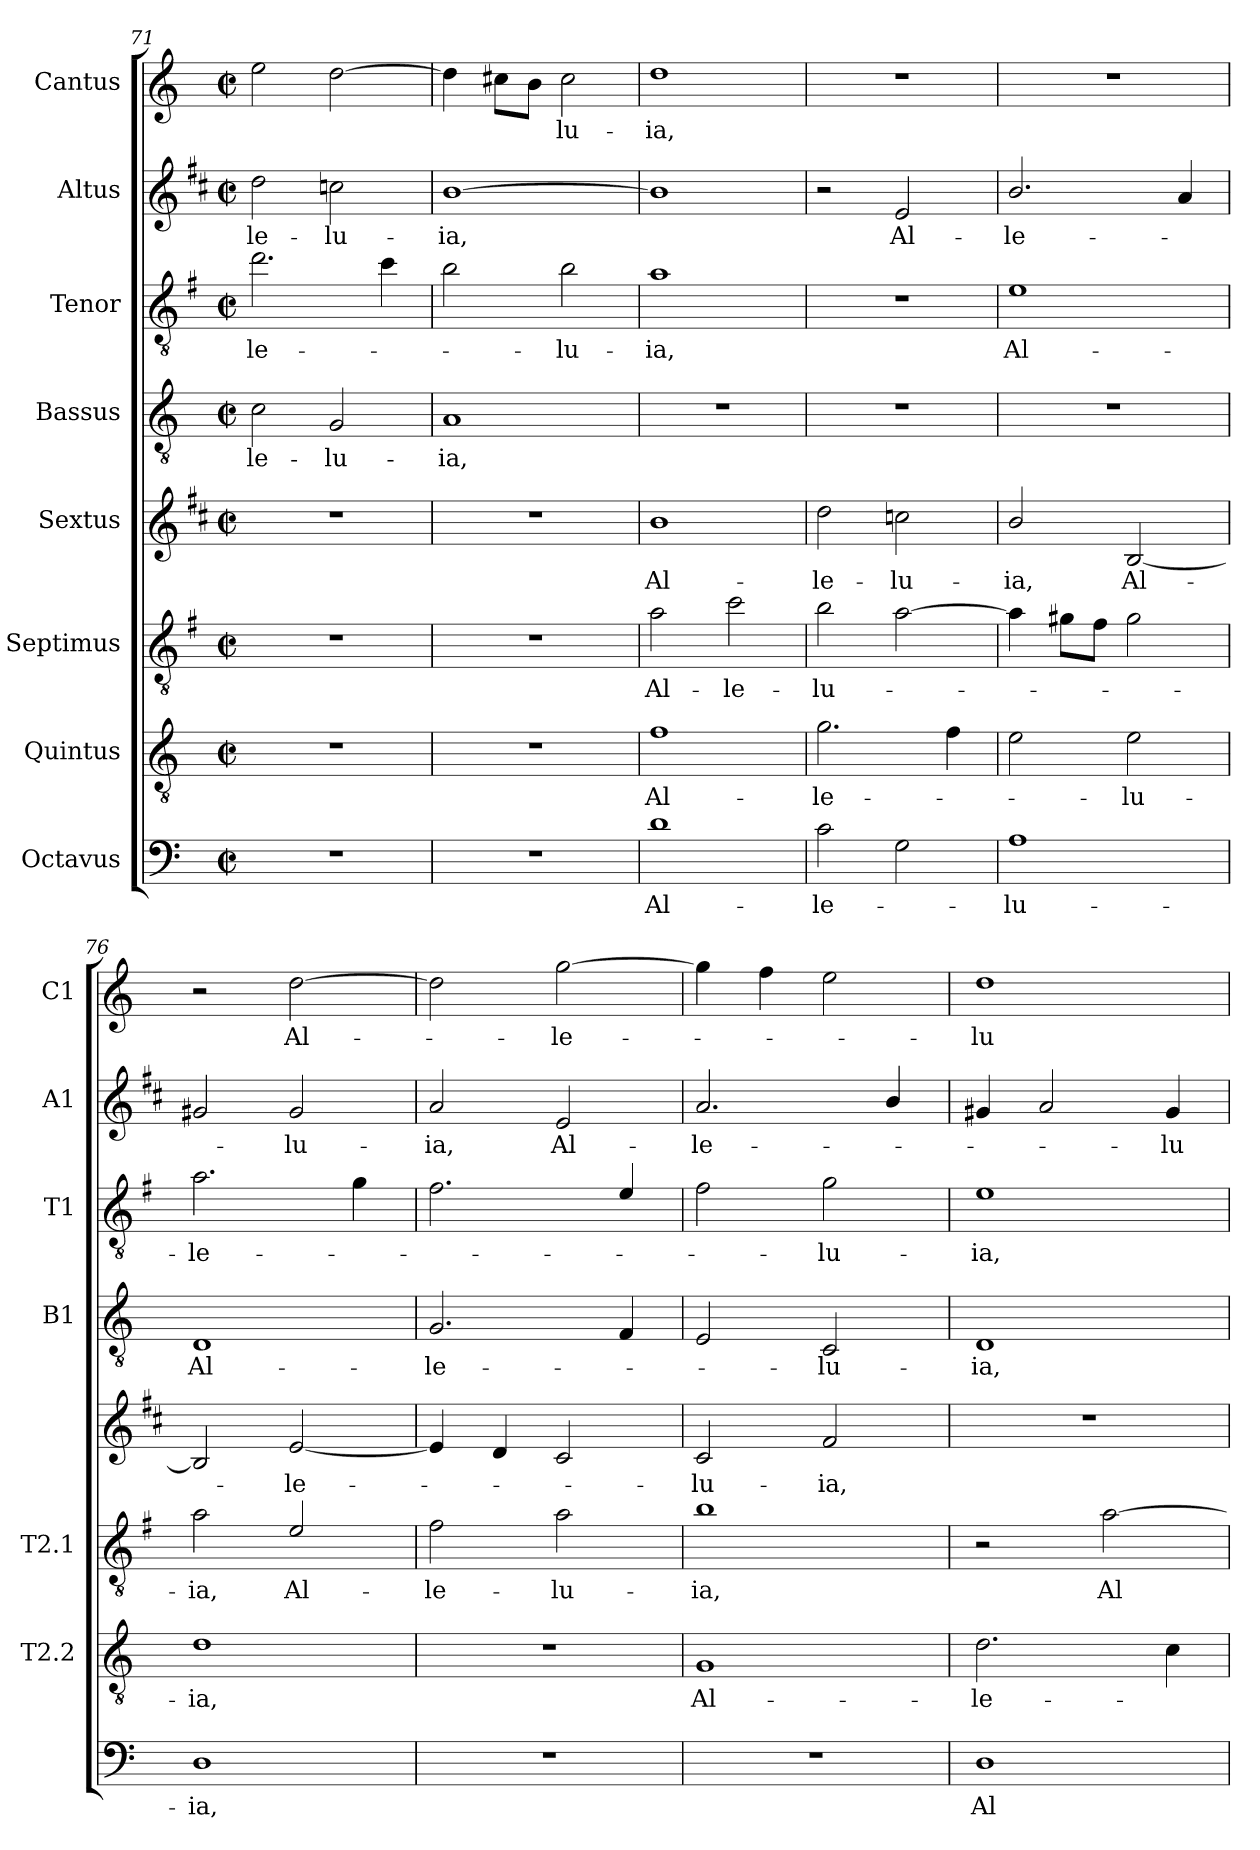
**kern	**text	**kern	**text	**kern	**text	**kern	**text	**kern	**text	**kern	**text	**kern	**text	**kern	**text
*part8	*part8	*part7	*part7	*part6	*part6	*part5	*part5	*part4	*part4	*part3	*part3	*part2	*part2	*part1	*part1
*staff8	*staff8	*staff7	*staff7	*staff6	*staff6	*staff5	*staff5	*staff4	*staff4	*staff3	*staff3	*staff2	*staff2	*staff1	*staff1
*I"Octavus	*	*I"Quintus	*	*I"Septimus	*	*I"Sextus	*	*I"Bassus	*	*I"Tenor	*	*I"Altus	*	*I"Cantus	*
*	*	*I'T2.2	*	*I'T2.1	*	*	*	*I'B1	*	*I'T1	*	*I'A1	*	*I'C1	*
*clefF4	*	*clefGv2	*	*clefGv2	*	*clefG2	*	*clefGv2	*	*clefGv2	*	*clefG2	*	*clefG2	*
*	*	*	*	*ITrd4c7	*	*ITrd1c2	*	*	*	*ITrd4c7	*	*ITrd1c2	*	*	*
*k[]	*	*k[]	*	*k[]	*	*k[]	*	*k[]	*	*k[]	*	*k[]	*	*k[]	*
*C:	*	*C:	*	*C:	*	*C:	*	*C:	*	*C:	*	*C:	*	*C:	*
*M2/2	*	*M2/2	*	*M2/2	*	*M2/2	*	*M2/2	*	*M2/2	*	*M2/2	*	*M2/2	*
*met(c|)	*	*met(c|)	*	*met(c|)	*	*met(c|)	*	*met(c|)	*	*met(c|)	*	*met(c|)	*	*met(c|)	*
=71	=71	=71	=71	=71	=71	=71	=71	=71	=71	=71	=71	=71	=71	=71	=71
!	!	!	!	!	!	!	!	!	!LO:LY:b	!	!LO:LY:b	!	!LO:LY:b	!	!
1r	.	1r	.	1r	.	1r	.	2c\	-le-	2.g\	-le-	2cc\	-le-	2ee\	.
!	!	!	!	!	!	!	!	!	!LO:LY:b	!	!	!	!LO:LY:b	!	!
.	.	.	.	.	.	.	.	2G/	-lu-	.	.	2b-X\	-lu-	[2dd\	.
.	.	.	.	.	.	.	.	.	.	4f\	.	.	.	.	.
=72	=72	=72	=72	=72	=72	=72	=72	=72	=72	=72	=72	=72	=72	=72	=72
!	!	!	!	!	!	!	!	!	!LO:LY:b	!	!	!	!LO:LY:b	!	!
1r	.	1r	.	1r	.	1r	.	1A	-ia,	2e\	.	[1a	-ia,	4dd\]	.
.	.	.	.	.	.	.	.	.	.	.	.	.	.	8cc#X\L	.
.	.	.	.	.	.	.	.	.	.	.	.	.	.	8b\J	.
!	!	!	!	!	!	!	!	!	!	!	!LO:LY:b	!	!	!	!LO:LY:b
.	.	.	.	.	.	.	.	.	.	2e\	-lu-	.	.	2cc#\	-lu-
=73	=73	=73	=73	=73	=73	=73	=73	=73	=73	=73	=73	=73	=73	=73	=73
!	!LO:LY:b	!	!LO:LY:b	!	!LO:LY:b	!	!LO:LY:b	!	!	!	!LO:LY:b	!	!	!	!LO:LY:b
1d	Al-	1f	Al-	2d\	Al-	1a	Al-	1r	.	1d	-ia,	1a]	.	1dd	-ia,
!	!	!	!	!	!LO:LY:b	!	!	!	!	!	!	!	!	!	!
.	.	.	.	2f\	-le-	.	.	.	.	.	.	.	.	.	.
=74	=74	=74	=74	=74	=74	=74	=74	=74	=74	=74	=74	=74	=74	=74	=74
!	!LO:LY:b	!	!LO:LY:b	!	!LO:LY:b	!	!LO:LY:b	!	!	!	!	!	!	!	!
2c\	-le-	2.g\	-le-	2e\	-lu-	2cc\	-le-	1r	.	1r	.	2r	.	1r	.
!	!	!	!	!	!	!	!LO:LY:b	!	!	!	!	!	!LO:LY:b	!	!
2G\	.	.	.	[2d\	.	2b-X\	-lu-	.	.	.	.	2d/	Al-	.	.
.	.	4f\	.	.	.	.	.	.	.	.	.	.	.	.	.
=75	=75	=75	=75	=75	=75	=75	=75	=75	=75	=75	=75	=75	=75	=75	=75
!	!LO:LY:b	!	!	!	!	!	!LO:LY:b	!	!	!	!LO:LY:b	!	!LO:LY:b	!	!
1A	-lu-	2e\	.	4d\]	.	2a/	-ia,	1r	.	1A	Al-	2.a/	-le-	1r	.
.	.	.	.	8c#X\L	.	.	.	.	.	.	.	.	.	.	.
.	.	.	.	8B\J	.	.	.	.	.	.	.	.	.	.	.
!	!	!	!LO:LY:b	!	!	!	!LO:LY:b	!	!	!	!	!	!	!	!
.	.	2e\	-lu-	2c#\	.	[2A/	Al-	.	.	.	.	.	.	.	.
.	.	.	.	.	.	.	.	.	.	.	.	4g/	.	.	.
=76	=76	=76	=76	=76	=76	=76	=76	=76	=76	=76	=76	=76	=76	=76	=76
!	!LO:LY:b	!	!LO:LY:b	!	!LO:LY:b	!	!	!	!LO:LY:b	!	!LO:LY:b	!	!	!	!
1D	-ia,	1d	-ia,	2d\	-ia,	2A/]	.	1D	Al-	2.d\	-le-	2f#X/	.	2r	.
!	!	!	!	!	!LO:LY:b	!	!LO:LY:b	!	!	!	!	!	!LO:LY:b	!	!LO:LY:b
.	.	.	.	2A/	Al-	[2d/	-le-	.	.	.	.	2f#/	-lu-	[2dd\	Al-
.	.	.	.	.	.	.	.	.	.	4c\	.	.	.	.	.
!!LO:LB:g=z
=77	=77	=77	=77	=77	=77	=77	=77	=77	=77	=77	=77	=77	=77	=77	=77
!	!	!	!	!	!LO:LY:b	!	!	!	!LO:LY:b	!	!	!	!LO:LY:b	!	!
1r	.	1r	.	2B\	-le-	4d/]	.	2.G/	-le-	2.B\	.	2g/	-ia,	2dd\]	.
.	.	.	.	.	.	4c/	.	.	.	.	.	.	.	.	.
!	!	!	!	!	!LO:LY:b	!	!	!	!	!	!	!	!LO:LY:b	!	!LO:LY:b
.	.	.	.	2d\	-lu-	2B/	.	.	.	.	.	2d/	Al-	[2gg\	-le-
.	.	.	.	.	.	.	.	4F/	.	4A/	.	.	.	.	.
=78	=78	=78	=78	=78	=78	=78	=78	=78	=78	=78	=78	=78	=78	=78	=78
!	!	!	!LO:LY:b	!	!LO:LY:b	!	!LO:LY:b	!	!	!	!	!	!LO:LY:b	!	!
1r	.	1G	Al-	1e	-ia,	2B/	-lu-	2E/	.	2B\	.	2.g/	-le-	4gg\]	.
.	.	.	.	.	.	.	.	.	.	.	.	.	.	4ff\	.
!	!	!	!	!	!	!	!LO:LY:b	!	!LO:LY:b	!	!LO:LY:b	!	!	!	!
.	.	.	.	.	.	2e/	-ia,	2C/	-lu-	2c\	-lu-	.	.	2ee\	.
.	.	.	.	.	.	.	.	.	.	.	.	4a/	.	.	.
=79	=79	=79	=79	=79	=79	=79	=79	=79	=79	=79	=79	=79	=79	=79	=79
!	!LO:LY:b	!	!LO:LY:b	!	!	!	!	!	!LO:LY:b	!	!LO:LY:b	!	!	!	!LO:LY:b
1D	Al-	2.d\	-le-	2r	.	1r	.	1D	-ia,	1A	-ia,	4f#X/	.	1dd	-lu-
.	.	.	.	.	.	.	.	.	.	.	.	2g/	.	.	.
!	!	!	!	!	!LO:LY:b	!	!	!	!	!	!	!	!	!	!
.	.	.	.	[2d\	Al-	.	.	.	.	.	.	.	.	.	.
!	!	!	!	!	!	!	!	!	!	!	!	!	!LO:LY:b	!	!
.	.	4c\	.	.	.	.	.	.	.	.	.	4f#/	-lu-	.	.
=	=	=	=	=	=	=	=	=	=	=	=	=	=	=	=
*-	*-	*-	*-	*-	*-	*-	*-	*-	*-	*-	*-	*-	*-	*-	*-
